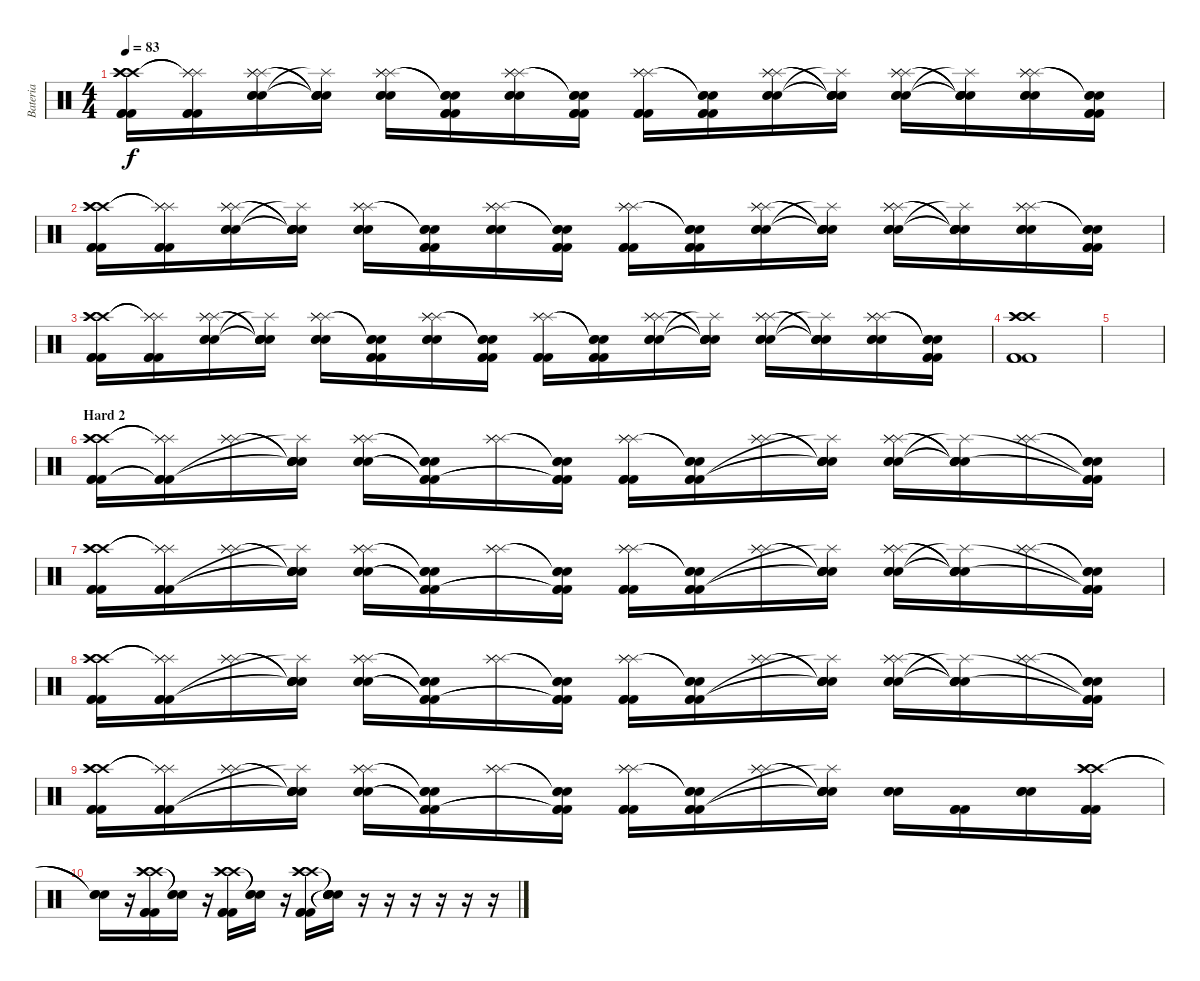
\track ("Bateria" "Bateria") {instrument percussion}
\staff {score}
\articulation defaults
\ts (4 4)
\tempo 83
\clef neutral
\ks c
("Crash high (hit)" "Crash high (hit)" "Crash high (hit)" "Kick (hit) 2" "Kick (hit) 2" "Kick (hit) 2").16{dy f} ("Splash (hit)"{t} "Splash (hit)"{t} "Splash (hit)"{t} "Kick (hit) 2" "Kick (hit) 2" "Kick (hit) 2").16 ("Splash (hit)" "Splash (hit)" "Splash (hit)" "Electric Snare (hit)" "Electric Snare (hit)" "Electric Snare (hit)").16 ("Snare (hit)"{t} "Snare (hit)"{t} "Snare (hit)"{t} "Snare (hit)"{t} "Snare (hit)"{t} "Splash (hit)"{t}).16 ("Splash (hit)" "Splash (hit)" "Splash (hit)" "Electric Snare (hit)" "Electric Snare (hit)" "Electric Snare (hit)").16 ("Snare (hit)"{t} "Snare (hit)"{t} "Snare (hit)"{t} "Kick (hit) 2" "Kick (hit) 2" "Kick (hit) 2").16 ("Splash (hit)" "Splash (hit)" "Splash (hit)" "Electric Snare (hit)" "Electric Snare (hit)" "Electric Snare (hit)").16 ("Snare (hit)"{t} "Snare (hit)"{t} "Snare (hit)"{t} "Kick (hit) 2" "Kick (hit) 2" "Kick (hit) 2").16 ("Splash (hit)" "Splash (hit)" "Splash (hit)" "Kick (hit) 2" "Kick (hit) 2" "Kick (hit) 2").16 ("Snare (hit)"{t} "Snare (hit)"{t} "Snare (hit)"{t} "Kick (hit) 2" "Kick (hit) 2" "Kick (hit) 2").16 ("Splash (hit)" "Splash (hit)" "Splash (hit)" "Electric Snare (hit)" "Electric Snare (hit)" "Electric Snare (hit)").16 ("Snare (hit)"{t} "Snare (hit)"{t} "Snare (hit)"{t} "Snare (hit)"{t} "Snare (hit)"{t} "Splash (hit)"{t}).16 ("Splash (hit)" "Splash (hit)" "Splash (hit)" "Electric Snare (hit)" "Electric Snare (hit)" "Electric Snare (hit)").16 ("Snare (hit)"{t} "Snare (hit)"{t} "Snare (hit)"{t} "Snare (hit)"{t} "Snare (hit)"{t} "Splash (hit)"{t}).16 ("Splash (hit)" "Splash (hit)" "Splash (hit)" "Electric Snare (hit)" "Electric Snare (hit)" "Electric Snare (hit)").16 ("Snare (hit)"{t} "Snare (hit)"{t} "Snare (hit)"{t} "Kick (hit) 2" "Kick (hit) 2" "Kick (hit) 2").16 |
("Crash high (hit)" "Crash high (hit)" "Crash high (hit)" "Kick (hit) 2" "Kick (hit) 2" "Kick (hit) 2").16 ("Splash (hit)"{t} "Splash (hit)"{t} "Splash (hit)"{t} "Kick (hit) 2" "Kick (hit) 2" "Kick (hit) 2").16 ("Splash (hit)" "Splash (hit)" "Splash (hit)" "Electric Snare (hit)" "Electric Snare (hit)" "Electric Snare (hit)").16 ("Snare (hit)"{t} "Snare (hit)"{t} "Snare (hit)"{t} "Snare (hit)"{t} "Snare (hit)"{t} "Splash (hit)"{t}).16 ("Splash (hit)" "Splash (hit)" "Splash (hit)" "Electric Snare (hit)" "Electric Snare (hit)" "Electric Snare (hit)").16 ("Snare (hit)"{t} "Snare (hit)"{t} "Snare (hit)"{t} "Kick (hit) 2" "Kick (hit) 2" "Kick (hit) 2").16 ("Splash (hit)" "Splash (hit)" "Splash (hit)" "Electric Snare (hit)" "Electric Snare (hit)" "Electric Snare (hit)").16 ("Snare (hit)"{t} "Snare (hit)"{t} "Snare (hit)"{t} "Kick (hit) 2" "Kick (hit) 2" "Kick (hit) 2").16 ("Splash (hit)" "Splash (hit)" "Splash (hit)" "Kick (hit) 2" "Kick (hit) 2" "Kick (hit) 2").16 ("Snare (hit)"{t} "Snare (hit)"{t} "Snare (hit)"{t} "Kick (hit) 2" "Kick (hit) 2" "Kick (hit) 2").16 ("Splash (hit)" "Splash (hit)" "Splash (hit)" "Electric Snare (hit)" "Electric Snare (hit)" "Electric Snare (hit)").16 ("Snare (hit)"{t} "Snare (hit)"{t} "Snare (hit)"{t} "Snare (hit)"{t} "Snare (hit)"{t} "Splash (hit)"{t}).16 ("Splash (hit)" "Splash (hit)" "Splash (hit)" "Electric Snare (hit)" "Electric Snare (hit)" "Electric Snare (hit)").16 ("Snare (hit)"{t} "Snare (hit)"{t} "Snare (hit)"{t} "Snare (hit)"{t} "Snare (hit)"{t} "Splash (hit)"{t}).16 ("Splash (hit)" "Splash (hit)" "Splash (hit)" "Electric Snare (hit)" "Electric Snare (hit)" "Electric Snare (hit)").16 ("Snare (hit)"{t} "Snare (hit)"{t} "Snare (hit)"{t} "Kick (hit) 2" "Kick (hit) 2" "Kick (hit) 2").16 |
("Crash high (hit)" "Crash high (hit)" "Crash high (hit)" "Kick (hit) 2" "Kick (hit) 2" "Kick (hit) 2").16 ("Splash (hit)"{t} "Splash (hit)"{t} "Splash (hit)"{t} "Kick (hit) 2" "Kick (hit) 2" "Kick (hit) 2").16 ("Splash (hit)" "Splash (hit)" "Splash (hit)" "Electric Snare (hit)" "Electric Snare (hit)" "Electric Snare (hit)").16 ("Snare (hit)"{t} "Snare (hit)"{t} "Snare (hit)"{t} "Snare (hit)"{t} "Snare (hit)"{t} "Splash (hit)"{t}).16 ("Splash (hit)" "Splash (hit)" "Splash (hit)" "Electric Snare (hit)" "Electric Snare (hit)" "Electric Snare (hit)").16 ("Snare (hit)"{t} "Snare (hit)"{t} "Snare (hit)"{t} "Kick (hit) 2" "Kick (hit) 2" "Kick (hit) 2").16 ("Splash (hit)" "Splash (hit)" "Splash (hit)" "Electric Snare (hit)" "Electric Snare (hit)" "Electric Snare (hit)").16 ("Snare (hit)"{t} "Snare (hit)"{t} "Snare (hit)"{t} "Kick (hit) 2" "Kick (hit) 2" "Kick (hit) 2").16 ("Splash (hit)" "Splash (hit)" "Splash (hit)" "Kick (hit) 2" "Kick (hit) 2" "Kick (hit) 2").16 ("Snare (hit)"{t} "Snare (hit)"{t} "Snare (hit)"{t} "Kick (hit) 2" "Kick (hit) 2" "Kick (hit) 2").16 ("Splash (hit)" "Splash (hit)" "Splash (hit)" "Electric Snare (hit)" "Electric Snare (hit)" "Electric Snare (hit)").16 ("Snare (hit)"{t} "Snare (hit)"{t} "Snare (hit)"{t} "Snare (hit)"{t} "Snare (hit)"{t} "Splash (hit)"{t}).16 ("Splash (hit)" "Splash (hit)" "Splash (hit)" "Electric Snare (hit)" "Electric Snare (hit)" "Electric Snare (hit)").16 ("Snare (hit)"{t} "Snare (hit)"{t} "Snare (hit)"{t} "Snare (hit)"{t} "Snare (hit)"{t} "Splash (hit)"{t}).16 ("Splash (hit)" "Splash (hit)" "Splash (hit)" "Electric Snare (hit)" "Electric Snare (hit)" "Electric Snare (hit)").16 ("Snare (hit)"{t} "Snare (hit)"{t} "Snare (hit)"{t} "Kick (hit) 2" "Kick (hit) 2" "Kick (hit) 2").16 |
("Crash high (hit)" "Crash high (hit)" "Crash high (hit)" "Kick (hit) 2" "Kick (hit) 2" "Kick (hit) 2").1 |
|
\section ("" "Hard 2")
("Crash high (hit)" "Crash high (hit)" "Crash high (hit)" "Kick (hit) 2" "Kick (hit) 2" "Kick (hit) 2").16 ("Splash (hit)"{t} "Splash (hit)"{t} "Splash (hit)"{t} "Kick (hit) 2"{t} "Kick (hit) 2"{t} "Kick (hit) 2"{t}).16 ("Splash (hit)" "Splash (hit)" "Splash (hit)").16 ("Snare (hit)"{t} "Snare (hit)"{t} "Snare (hit)"{t} "Snare (hit)"{t} "Snare (hit)"{t} "Splash (hit)"{t}).16 ("Splash (hit)" "Splash (hit)" "Splash (hit)" "Electric Snare (hit)" "Electric Snare (hit)" "Electric Snare (hit)").16 ("Snare (hit)"{t} "Snare (hit)"{t} "Snare (hit)"{t} "Kick (hit) 2"{t} "Kick (hit) 2"{t} "Kick (hit) 2"{t}).16 ("Splash (hit)" "Splash (hit)" "Splash (hit)").16 ("Snare (hit)"{t} "Snare (hit)"{t} "Snare (hit)"{t} "Kick (hit) 2"{t} "Kick (hit) 2"{t} "Kick (hit) 2"{t}).16 ("Splash (hit)" "Splash (hit)" "Splash (hit)" "Kick (hit) 2" "Kick (hit) 2" "Kick (hit) 2").16 ("Snare (hit)"{t} "Snare (hit)"{t} "Snare (hit)"{t} "Kick (hit) 2" "Kick (hit) 2" "Kick (hit) 2").16 ("Splash (hit)" "Splash (hit)" "Splash (hit)").16 ("Snare (hit)"{t} "Snare (hit)"{t} "Snare (hit)"{t} "Snare (hit)"{t} "Snare (hit)"{t} "Splash (hit)"{t}).16 ("Splash (hit)" "Splash (hit)" "Splash (hit)" "Electric Snare (hit)" "Electric Snare (hit)" "Electric Snare (hit)").16 ("Snare (hit)"{t} "Snare (hit)"{t} "Snare (hit)"{t} "Snare (hit)"{t} "Snare (hit)"{t} "Splash (hit)"{t}).16 ("Splash (hit)" "Splash (hit)" "Splash (hit)").16 ("Snare (hit)"{t} "Snare (hit)"{t} "Snare (hit)"{t} "Kick (hit) 2"{t} "Kick (hit) 2"{t} "Kick (hit) 2"{t}).16 |
("Crash high (hit)" "Crash high (hit)" "Crash high (hit)" "Kick (hit) 2" "Kick (hit) 2" "Kick (hit) 2").16 ("Splash (hit)"{t} "Splash (hit)"{t} "Splash (hit)"{t} "Kick (hit) 2" "Kick (hit) 2" "Kick (hit) 2").16 ("Splash (hit)" "Splash (hit)" "Splash (hit)").16 ("Snare (hit)"{t} "Snare (hit)"{t} "Snare (hit)"{t} "Snare (hit)"{t} "Snare (hit)"{t} "Splash (hit)"{t}).16 ("Splash (hit)" "Splash (hit)" "Splash (hit)" "Electric Snare (hit)" "Electric Snare (hit)" "Electric Snare (hit)").16 ("Snare (hit)"{t} "Snare (hit)"{t} "Snare (hit)"{t} "Kick (hit) 2"{t} "Kick (hit) 2"{t} "Kick (hit) 2"{t}).16 ("Splash (hit)" "Splash (hit)" "Splash (hit)").16 ("Snare (hit)"{t} "Snare (hit)"{t} "Snare (hit)"{t} "Kick (hit) 2"{t} "Kick (hit) 2"{t} "Kick (hit) 2"{t}).16 ("Splash (hit)" "Splash (hit)" "Splash (hit)" "Kick (hit) 2" "Kick (hit) 2" "Kick (hit) 2").16 ("Snare (hit)"{t} "Snare (hit)"{t} "Snare (hit)"{t} "Kick (hit) 2" "Kick (hit) 2" "Kick (hit) 2").16 ("Splash (hit)" "Splash (hit)" "Splash (hit)").16 ("Snare (hit)"{t} "Snare (hit)"{t} "Snare (hit)"{t} "Snare (hit)"{t} "Snare (hit)"{t} "Splash (hit)"{t}).16 ("Splash (hit)" "Splash (hit)" "Splash (hit)" "Electric Snare (hit)" "Electric Snare (hit)" "Electric Snare (hit)").16 ("Snare (hit)"{t} "Snare (hit)"{t} "Snare (hit)"{t} "Snare (hit)"{t} "Snare (hit)"{t} "Splash (hit)"{t}).16 ("Splash (hit)" "Splash (hit)" "Splash (hit)").16 ("Snare (hit)"{t} "Snare (hit)"{t} "Snare (hit)"{t} "Kick (hit) 2"{t} "Kick (hit) 2"{t} "Kick (hit) 2"{t}).16 |
("Crash high (hit)" "Crash high (hit)" "Crash high (hit)" "Kick (hit) 2" "Kick (hit) 2" "Kick (hit) 2").16 ("Splash (hit)"{t} "Splash (hit)"{t} "Splash (hit)"{t} "Kick (hit) 2" "Kick (hit) 2" "Kick (hit) 2").16 ("Splash (hit)" "Splash (hit)" "Splash (hit)").16 ("Snare (hit)"{t} "Snare (hit)"{t} "Snare (hit)"{t} "Snare (hit)"{t} "Snare (hit)"{t} "Splash (hit)"{t}).16 ("Splash (hit)" "Splash (hit)" "Splash (hit)" "Electric Snare (hit)" "Electric Snare (hit)" "Electric Snare (hit)").16 ("Snare (hit)"{t} "Snare (hit)"{t} "Snare (hit)"{t} "Kick (hit) 2"{t} "Kick (hit) 2"{t} "Kick (hit) 2"{t}).16 ("Splash (hit)" "Splash (hit)" "Splash (hit)").16 ("Snare (hit)"{t} "Snare (hit)"{t} "Snare (hit)"{t} "Kick (hit) 2"{t} "Kick (hit) 2"{t} "Kick (hit) 2"{t}).16 ("Splash (hit)" "Splash (hit)" "Splash (hit)" "Kick (hit) 2" "Kick (hit) 2" "Kick (hit) 2").16 ("Snare (hit)"{t} "Snare (hit)"{t} "Snare (hit)"{t} "Kick (hit) 2" "Kick (hit) 2" "Kick (hit) 2").16 ("Splash (hit)" "Splash (hit)" "Splash (hit)").16 ("Snare (hit)"{t} "Snare (hit)"{t} "Snare (hit)"{t} "Snare (hit)"{t} "Snare (hit)"{t} "Splash (hit)"{t}).16 ("Splash (hit)" "Splash (hit)" "Splash (hit)" "Electric Snare (hit)" "Electric Snare (hit)" "Electric Snare (hit)").16 ("Snare (hit)"{t} "Snare (hit)"{t} "Snare (hit)"{t} "Snare (hit)"{t} "Snare (hit)"{t} "Splash (hit)"{t}).16 ("Splash (hit)" "Splash (hit)" "Splash (hit)").16 ("Snare (hit)"{t} "Snare (hit)"{t} "Snare (hit)"{t} "Kick (hit) 2"{t} "Kick (hit) 2"{t} "Kick (hit) 2"{t}).16 |
("Crash high (hit)" "Crash high (hit)" "Crash high (hit)" "Kick (hit) 2" "Kick (hit) 2" "Kick (hit) 2").16 ("Splash (hit)"{t} "Splash (hit)"{t} "Splash (hit)"{t} "Kick (hit) 2" "Kick (hit) 2" "Kick (hit) 2").16 ("Splash (hit)" "Splash (hit)" "Splash (hit)").16 ("Snare (hit)"{t} "Snare (hit)"{t} "Snare (hit)"{t} "Snare (hit)"{t} "Snare (hit)"{t} "Splash (hit)"{t}).16 ("Splash (hit)" "Splash (hit)" "Splash (hit)" "Electric Snare (hit)" "Electric Snare (hit)" "Electric Snare (hit)").16 ("Snare (hit)"{t} "Snare (hit)"{t} "Snare (hit)"{t} "Kick (hit) 2"{t} "Kick (hit) 2"{t} "Kick (hit) 2"{t}).16 ("Splash (hit)" "Splash (hit)" "Splash (hit)").16 ("Snare (hit)"{t} "Snare (hit)"{t} "Snare (hit)"{t} "Kick (hit) 2"{t} "Kick (hit) 2"{t} "Kick (hit) 2"{t}).16 ("Splash (hit)" "Splash (hit)" "Splash (hit)" "Kick (hit) 2" "Kick (hit) 2" "Kick (hit) 2").16 ("Snare (hit)"{t} "Snare (hit)"{t} "Snare (hit)"{t} "Kick (hit) 2" "Kick (hit) 2" "Kick (hit) 2").16 ("Splash (hit)" "Splash (hit)" "Splash (hit)").16 ("Snare (hit)"{t} "Snare (hit)"{t} "Snare (hit)"{t} "Snare (hit)"{t} "Snare (hit)"{t} "Splash (hit)"{t}).16 ("Electric Snare (hit)" "Electric Snare (hit)" "Electric Snare (hit)").16 ("Kick (hit) 2" "Kick (hit) 2" "Kick (hit) 2").16 ("Electric Snare (hit)" "Electric Snare (hit)" "Electric Snare (hit)").16 ("Crash high (hit)" "Crash high (hit)" "Crash high (hit)" "Kick (hit) 2" "Kick (hit) 2" "Kick (hit) 2").16 |
("Snare (hit)"{t} "Snare (hit)"{t} "Snare (hit)"{t}).16 r.16 ("Crash high (hit)" "Crash high (hit)" "Crash high (hit)" "Kick (hit) 2" "Kick (hit) 2" "Kick (hit) 2").16 ("Snare (hit)"{t} "Snare (hit)"{t} "Snare (hit)"{t}).16 r.16 ("Crash high (hit)" "Crash high (hit)" "Crash high (hit)" "Kick (hit) 2" "Kick (hit) 2" "Kick (hit) 2").16 ("Snare (hit)"{t} "Snare (hit)"{t} "Snare (hit)"{t}).16 r.16 ("Crash high (hit)" "Crash high (hit)" "Crash high (hit)" "Kick (hit) 2" "Kick (hit) 2" "Kick (hit) 2").16 ("Snare (hit)"{t} "Snare (hit)"{t} "Snare (hit)"{t} "Snare (hit)"{t} "Snare (hit)"{t} "Snare (hit)"{t}).16 r.16 r.16 r.16 r.16 r.16 r.16
